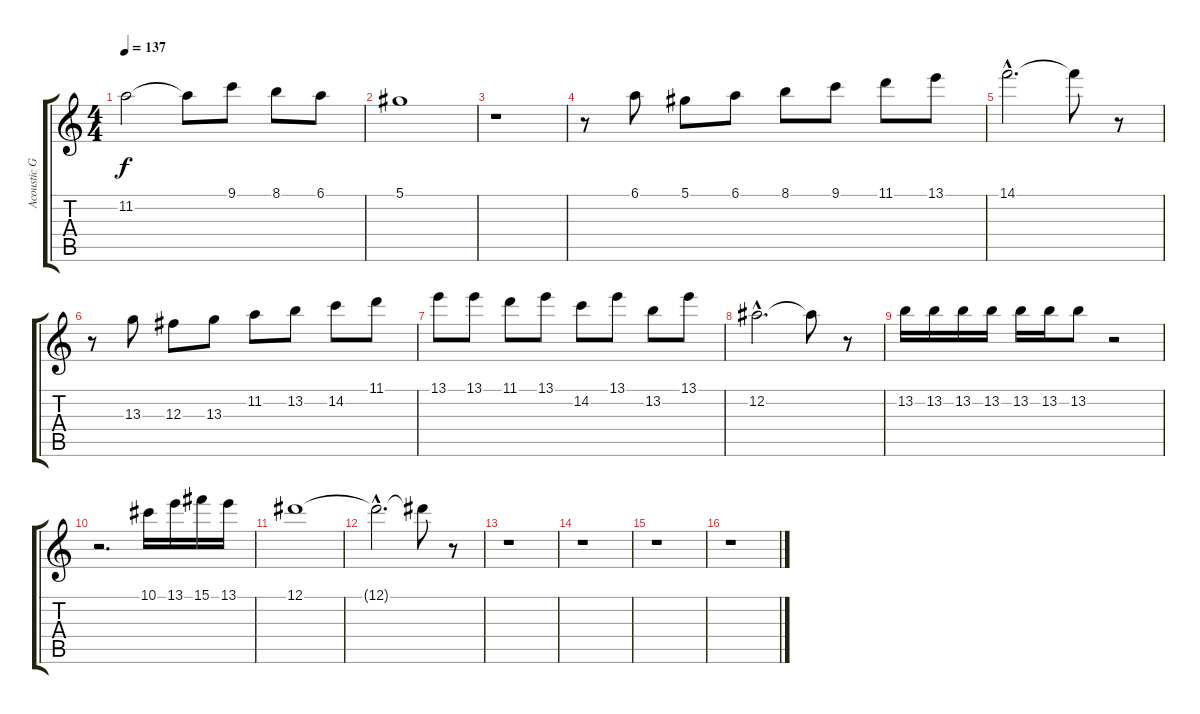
\track ("Acoustic Guitar 2 " "Acoustic G") {instrument acousticguitarnylon}
\staff {score tabs}
\tuning (Eb4 Bb3 Gb3 Db3 Ab2 Eb2) {hide}
\ts (4 4)
\tempo 137
\clef g2
\ks c
11.2.2{dy f} 11.2{t}.8 9.1.8 8.1.8 6.1.8 |
5.1.1 |
r.1 |
r.8 6.1.8 5.1.8 6.1.8 8.1.8 9.1.8 11.1.8 13.1.8 |
14.1{hac}.2{d} 14.1{t}.8 r.8 |
r.8 13.3.8 12.3.8 13.3.8 11.2.8 13.2.8 14.2.8 11.1.8 |
13.1.8 13.1.8 11.1.8 13.1.8 14.2.8 13.1.8 13.2.8 13.1.8 |
12.2{hac}.2{d} 12.2{t}.8 r.8 |
13.2.16 13.2.16 13.2.16 13.2.16 13.2.16 13.2.16 13.2.8 r.2 |
r.2{d} 10.1.16 13.1.16 15.1.16 13.1.16 |
12.1.1 |
12.1{hac t}.2{d} 12.1{t}.8 r.8 |
r.1 |
r.1 |
r.1 |
r.1
